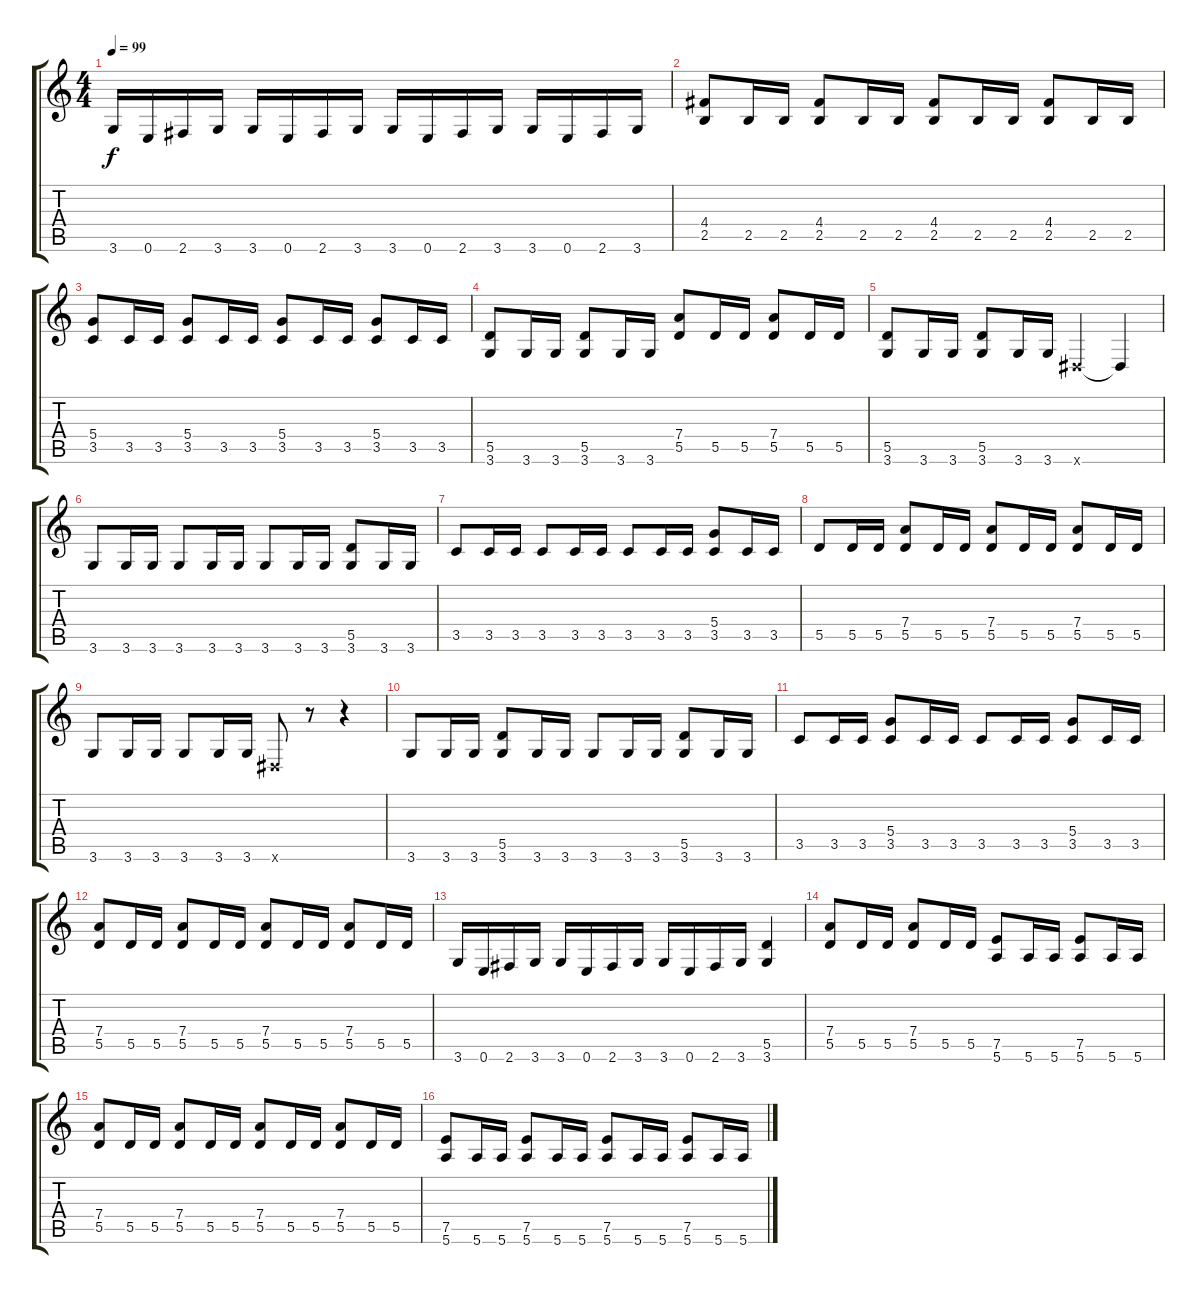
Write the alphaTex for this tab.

\track "" {instrument distortionguitar}
\staff {score tabs}
\tuning (E4 B3 G3 D3 A2 E2) {hide}
\ts (4 4)
\tempo 99
\clef g2
\ks c
3.6.16{dy f} 0.6.16 2.6.16 3.6.16 3.6.16 0.6.16 2.6.16 3.6.16 3.6.16 0.6.16 2.6.16 3.6.16 3.6.16 0.6.16 2.6.16 3.6.16 |
(4.4 2.5).8 2.5.16 2.5.16 (4.4 2.5).8 2.5.16 2.5.16 (4.4 2.5).8 2.5.16 2.5.16 (4.4 2.5).8 2.5.16 2.5.16 |
(5.4 3.5).8 3.5.16 3.5.16 (5.4 3.5).8 3.5.16 3.5.16 (5.4 3.5).8 3.5.16 3.5.16 (5.4 3.5).8 3.5.16 3.5.16 |
(5.5 3.6).8 3.6.16 3.6.16 (5.5 3.6).8 3.6.16 3.6.16 (7.4 5.5).8 5.5.16 5.5.16 (7.4 5.5).8 5.5.16 5.5.16 |
(5.5 3.6).8 3.6.16 3.6.16 (5.5 3.6).8 3.6.16 3.6.16 -1.6{x}.4 -1.6{t}.4 |
3.6.8 3.6.16 3.6.16 3.6.8 3.6.16 3.6.16 3.6.8 3.6.16 3.6.16 (5.5 3.6).8 3.6.16 3.6.16 |
3.5.8 3.5.16 3.5.16 3.5.8 3.5.16 3.5.16 3.5.8 3.5.16 3.5.16 (5.4 3.5).8 3.5.16 3.5.16 |
5.5.8 5.5.16 5.5.16 (7.4 5.5).8 5.5.16 5.5.16 (7.4 5.5).8 5.5.16 5.5.16 (7.4 5.5).8 5.5.16 5.5.16 |
3.6.8 3.6.16 3.6.16 3.6.8 3.6.16 3.6.16 -1.6{x}.8 r.8 r.4 |
3.6.8 3.6.16 3.6.16 (5.5 3.6).8 3.6.16 3.6.16 3.6.8 3.6.16 3.6.16 (5.5 3.6).8 3.6.16 3.6.16 |
3.5.8 3.5.16 3.5.16 (5.4 3.5).8 3.5.16 3.5.16 3.5.8 3.5.16 3.5.16 (5.4 3.5).8 3.5.16 3.5.16 |
(7.4 5.5).8 5.5.16 5.5.16 (7.4 5.5).8 5.5.16 5.5.16 (7.4 5.5).8 5.5.16 5.5.16 (7.4 5.5).8 5.5.16 5.5.16 |
3.6.16 0.6.16 2.6.16 3.6.16 3.6.16 0.6.16 2.6.16 3.6.16 3.6.16 0.6.16 2.6.16 3.6.16 (5.5 3.6).4 |
(7.4 5.5).8 5.5.16 5.5.16 (7.4 5.5).8 5.5.16 5.5.16 (7.5 5.6).8 5.6.16 5.6.16 (7.5 5.6).8 5.6.16 5.6.16 |
(7.4 5.5).8 5.5.16 5.5.16 (7.4 5.5).8 5.5.16 5.5.16 (7.4 5.5).8 5.5.16 5.5.16 (7.4 5.5).8 5.5.16 5.5.16 |
(7.5 5.6).8 5.6.16 5.6.16 (7.5 5.6).8 5.6.16 5.6.16 (7.5 5.6).8 5.6.16 5.6.16 (7.5 5.6).8 5.6.16 5.6.16
